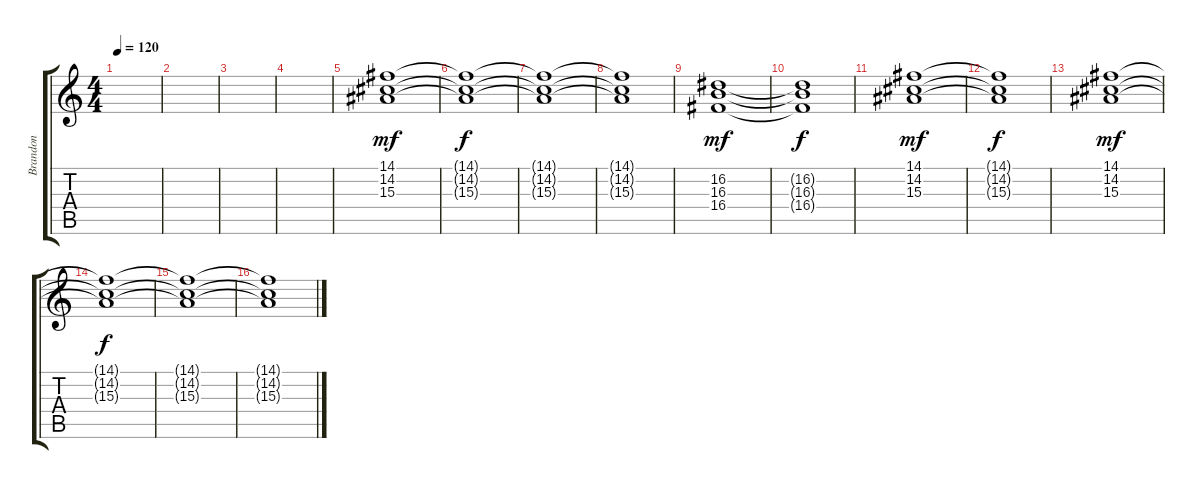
\track ("Brandon" "Brandon") {instrument drawbarorgan}
\staff {score tabs}
\tuning (E4 B3 G3 D3 A2 E2) {hide}
\ts (4 4)
\tempo 120
\clef g2
\ks c
|
|
|
|
(14.1 14.2 15.3).1{dy mf} |
(14.1{t} 14.2{t} 15.3{t}).1{dy f} |
(14.1{t} 14.2{t} 15.3{t}).1 |
(14.1{t} 14.2{t} 15.3{t}).1 |
(16.2 16.3 16.4).1{dy mf} |
(16.2{t} 16.3{t} 16.4{t}).1{dy f} |
(14.1 14.2 15.3).1{dy mf} |
(14.1{t} 14.2{t} 15.3{t}).1{dy f} |
(14.1 14.2 15.3).1{dy mf} |
(14.1{t} 14.2{t} 15.3{t}).1{dy f} |
(14.1{t} 14.2{t} 15.3{t}).1 |
(14.1{t} 14.2{t} 15.3{t}).1
